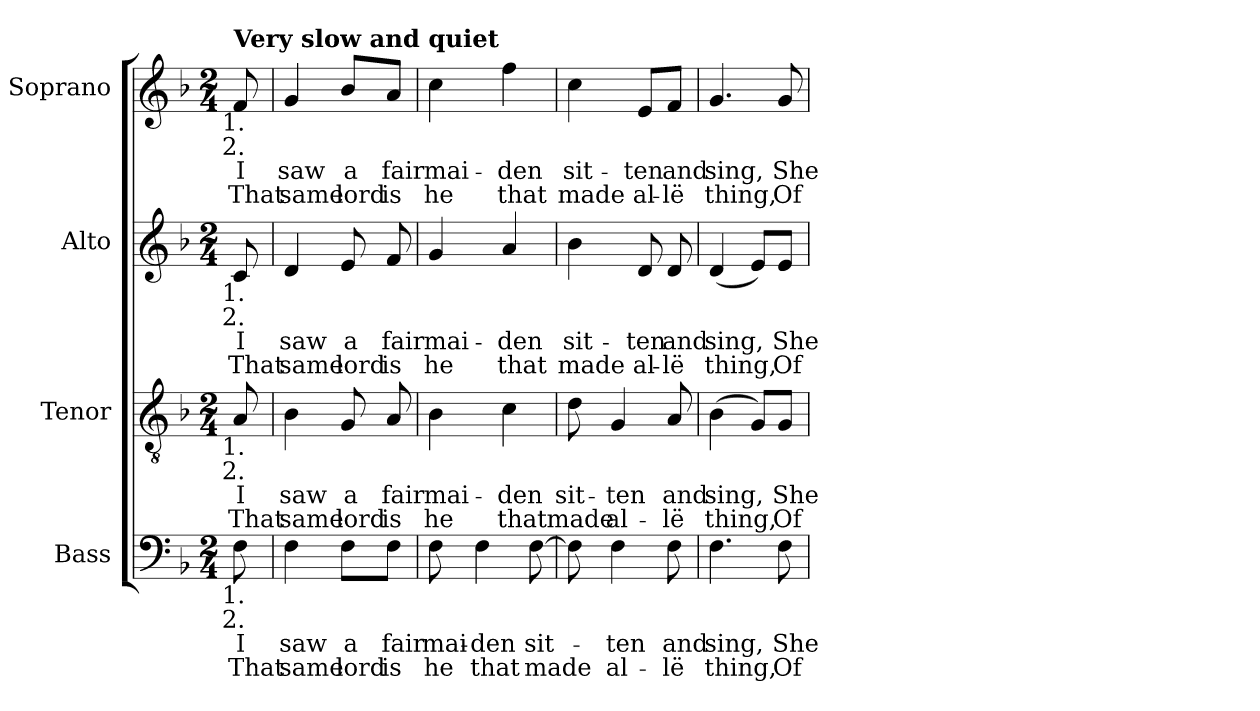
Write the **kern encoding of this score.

**kern	**text	**text	**dynam	**kern	**text	**text	**dynam	**kern	**text	**text	**dynam	**kern	**text	**text	**dynam
*part4	*part4	*part4	*part4	*part3	*part3	*part3	*part3	*part2	*part2	*part2	*part2	*part1	*part1	*part1	*part1
*staff4	*staff4	*staff4	*staff4	*staff3	*staff3	*staff3	*staff3	*staff2	*staff2	*staff2	*staff2	*staff1	*staff1	*staff1	*staff1
*I"Bass	*	*	*	*I"Tenor	*	*	*	*I"Alto	*	*	*	*I"Soprano	*	*	*
*I'B.	*	*	*	*I'T.	*	*	*	*I'A.	*	*	*	*I'S.	*	*	*
!!LO:PB:g=z
*clefF4	*	*	*	*clefGv2	*	*	*	*clefG2	*	*	*	*clefG2	*	*	*
*	*	*	*	*ITrd7c12	*	*	*	*	*	*	*	*	*	*	*
*k[b-]	*	*	*	*k[b-]	*	*	*	*k[b-]	*	*	*	*k[b-]	*	*	*
*F:	*	*	*	*F:	*	*	*	*F:	*	*	*	*F:	*	*	*
*M2/4	*	*	*	*M2/4	*	*	*	*M2/4	*	*	*	*M2/4	*	*	*
*MM40	*	*	*	*MM40	*	*	*	*MM40	*	*	*	*MM40	*	*	*
=	=	=	=	=	=	=	=	=	=	=	=	=	=	=	=
!	!LO:LY:b:color=#000000	!LO:LY:b:color=#000000	!	!	!	!	!	!	!	!	!	!	!	!	!
!	!	!	!	!	!LO:LY:b:color=#000000	!LO:LY:b:color=#000000	!	!	!	!	!	!	!	!	!
!	!	!	!	!	!	!	!	!	!LO:LY:b:color=#000000	!LO:LY:b:color=#000000	!	!	!	!	!
!	!	!	!	!	!	!	!	!	!	!	!	!LO:TX:b:cj:t=1.	!	!	!
!	!	!	!	!	!	!	!	!	!	!	!	!LO:TX:b:cj:t=2.	!	!	!
!	!	!	!	!	!	!	!	!	!	!	!	!LO:TX:a:B:t=Very slow and quiet	!	!	!
!	!	!	!	!	!	!	!	!LO:TX:b:cj:t=1.	!	!	!	!	!	!	!
!	!	!	!	!	!	!	!	!LO:TX:b:cj:t=2.	!	!	!	!	!	!	!
!	!	!	!	!LO:TX:b:cj:t=1.	!	!	!	!	!	!	!	!	!	!	!
!	!	!	!	!LO:TX:b:cj:t=2.	!	!	!	!	!	!	!	!	!	!	!
!LO:TX:b:cj:t=1.	!	!	!	!	!	!	!	!	!	!	!	!	!	!	!
!LO:TX:b:cj:t=2.	!	!	!	!	!	!	!	!	!	!	!	!	!	!	!
!	!	!	!	!	!	!	!	!	!	!	!	!	!LO:LY:b:color=#000000	!LO:LY:b:color=#000000	!
8Fi\	I	That	mf mp	8AAi/	I	That	mf mp	8ci/	I	That	mf mp	8fi/	I	That	mf mp
=1	=1	=1	=1	=1	=1	=1	=1	=1	=1	=1	=1	=1	=1	=1	=1
!	!LO:LY:b:color=#000000	!LO:LY:b:color=#000000	!	!	!	!	!	!	!	!	!	!	!	!	!
!	!	!	!	!	!LO:LY:b:color=#000000	!LO:LY:b:color=#000000	!	!	!	!	!	!	!	!	!
!	!	!	!	!	!	!	!	!	!LO:LY:b:color=#000000	!LO:LY:b:color=#000000	!	!	!	!	!
!	!	!	!	!	!	!	!	!	!	!	!	!	!LO:LY:b:color=#000000	!LO:LY:b:color=#000000	!
4Fi\	saw	same	.	4BB-i\	saw	same	.	4di/	saw	same	.	4gi/	saw	same	.
!	!LO:LY:b:color=#000000	!LO:LY:b:color=#000000	!	!	!	!	!	!	!	!	!	!	!	!	!
!	!	!	!	!	!LO:LY:b:color=#000000	!LO:LY:b:color=#000000	!	!	!	!	!	!	!	!	!
!	!	!	!	!	!	!	!	!	!LO:LY:b:color=#000000	!LO:LY:b:color=#000000	!	!	!	!	!
!	!	!	!	!	!	!	!	!	!	!	!	!	!LO:LY:b:color=#000000	!LO:LY:b:color=#000000	!
8Fi\L	a	lord	.	8GGi/	a	lord	.	8ei/	a	lord	.	8b-i/L	a	lord	.
!	!LO:LY:b:color=#000000	!LO:LY:b:color=#000000	!	!	!	!	!	!	!	!	!	!	!	!	!
!	!	!	!	!	!LO:LY:b:color=#000000	!LO:LY:b:color=#000000	!	!	!	!	!	!	!	!	!
!	!	!	!	!	!	!	!	!	!LO:LY:b:color=#000000	!LO:LY:b:color=#000000	!	!	!	!	!
!	!	!	!	!	!	!	!	!	!	!	!	!	!LO:LY:b:color=#000000	!LO:LY:b:color=#000000	!
8Fi\J	fair	is	.	8AAi/	fair	is	.	8fi/	fair	is	.	8ai/J	fair	is	.
=2	=2	=2	=2	=2	=2	=2	=2	=2	=2	=2	=2	=2	=2	=2	=2
!	!LO:LY:b:color=#000000	!LO:LY:b:color=#000000	!	!	!	!	!	!	!	!	!	!	!	!	!
!	!	!	!	!	!LO:LY:b:color=#000000	!LO:LY:b:color=#000000	!	!	!	!	!	!	!	!	!
!	!	!	!	!	!	!	!	!	!LO:LY:b:color=#000000	!LO:LY:b:color=#000000	!	!	!	!	!
!	!	!	!	!	!	!	!	!	!	!	!	!	!LO:LY:b:color=#000000	!LO:LY:b:color=#000000	!
8Fi\	mai-	he	.	4BB-i\	mai-	he	.	4gi/	mai-	he	.	4cci\	mai-	he	.
!	!LO:LY:b:color=#000000	!LO:LY:b:color=#000000	!	!	!	!	!	!	!	!	!	!	!	!	!
4Fi\	-den	that	.	.	.	.	.	.	.	.	.	.	.	.	.
!	!	!	!	!	!LO:LY:b:color=#000000	!LO:LY:b:color=#000000	!	!	!	!	!	!	!	!	!
!	!	!	!	!	!	!	!	!	!LO:LY:b:color=#000000	!LO:LY:b:color=#000000	!	!	!	!	!
!	!	!	!	!	!	!	!	!	!	!	!	!	!LO:LY:b:color=#000000	!LO:LY:b:color=#000000	!
.	.	.	.	4Ci\	-den	that	.	4ai/	-den	that	.	4ffi\	-den	that	.
!	!LO:LY:b:color=#000000	!LO:LY:b:color=#000000	!	!	!	!	!	!	!	!	!	!	!	!	!
[>8Fi\	sit-	made	.	.	.	.	.	.	.	.	.	.	.	.	.
=3	=3	=3	=3	=3	=3	=3	=3	=3	=3	=3	=3	=3	=3	=3	=3
!	!	!	!	!	!LO:LY:b:color=#000000	!LO:LY:b:color=#000000	!	!	!	!	!	!	!	!	!
!	!	!	!	!	!	!	!	!	!LO:LY:b:color=#000000	!LO:LY:b:color=#000000	!	!	!	!	!
!	!	!	!	!	!	!	!	!	!	!	!	!	!LO:LY:b:color=#000000	!LO:LY:b:color=#000000	!
8Fi\]	.	.	.	8Di\	sit-	made	.	4b-i\	sit-	made	.	4cci\	sit-	made	.
!	!LO:LY:b:color=#000000	!LO:LY:b:color=#000000	!	!	!	!	!	!	!	!	!	!	!	!	!
!	!	!	!	!	!LO:LY:b:color=#000000	!LO:LY:b:color=#000000	!	!	!	!	!	!	!	!	!
4Fi\	-ten	al-	.	4GGi/	-ten	al-	.	.	.	.	.	.	.	.	.
!	!	!	!	!	!	!	!	!	!LO:LY:b:color=#000000	!LO:LY:b:color=#000000	!	!	!	!	!
!	!	!	!	!	!	!	!	!	!	!	!	!	!LO:LY:b:color=#000000	!LO:LY:b:color=#000000	!
.	.	.	.	.	.	.	.	8di/	-ten	al-	.	8ei/L	-ten	al-	.
!	!LO:LY:b:color=#000000	!LO:LY:b:color=#000000	!	!	!	!	!	!	!	!	!	!	!	!	!
!	!	!	!	!	!LO:LY:b:color=#000000	!LO:LY:b:color=#000000	!	!	!	!	!	!	!	!	!
!	!	!	!	!	!	!	!	!	!LO:LY:b:color=#000000	!LO:LY:b:color=#000000	!	!	!	!	!
!	!	!	!	!	!	!	!	!	!	!	!	!	!LO:LY:b:color=#000000	!LO:LY:b:color=#000000	!
8Fi\	and	-lë	.	8AAi/	and	-lë	.	8di/	and	-lë	.	8fi/J	and	-lë	.
=4	=4	=4	=4	=4	=4	=4	=4	=4	=4	=4	=4	=4	=4	=4	=4
!	!LO:LY:b:color=#000000	!LO:LY:b:color=#000000	!	!	!	!	!	!	!	!	!	!	!	!	!
!	!	!	!	!	!LO:LY:b:color=#000000	!LO:LY:b:color=#000000	!	!	!	!	!	!	!	!	!
!	!	!	!	!	!	!	!	!	!LO:LY:b:color=#000000	!LO:LY:b:color=#000000	!	!	!	!	!
!	!	!	!	!	!	!	!	!	!	!	!	!	!LO:LY:b:color=#000000	!LO:LY:b:color=#000000	!
4.Fi\	sing,	thing,	.	(4BB-i\	sing,	thing,	.	(4di/	sing,	thing,	.	4.gi/	sing,	thing,	.
.	.	.	.	8GGi/L)	.	.	.	8ei/L)	.	.	.	.	.	.	.
!	!LO:LY:b:color=#000000	!LO:LY:b:color=#000000	!	!	!	!	!	!	!	!	!	!	!	!	!
!	!	!	!	!	!LO:LY:b:color=#000000	!LO:LY:b:color=#000000	!	!	!	!	!	!	!	!	!
!	!	!	!	!	!	!	!	!	!LO:LY:b:color=#000000	!LO:LY:b:color=#000000	!	!	!	!	!
!	!	!	!	!	!	!	!	!	!	!	!	!	!LO:LY:b:color=#000000	!LO:LY:b:color=#000000	!
8Fi\	She	Of	.	8GGi/J	She	Of	.	8ei/J	She	Of	.	8gi/	She	Of	.
=	=	=	=	=	=	=	=	=	=	=	=	=	=	=	=
*-	*-	*-	*-	*-	*-	*-	*-	*-	*-	*-	*-	*-	*-	*-	*-
